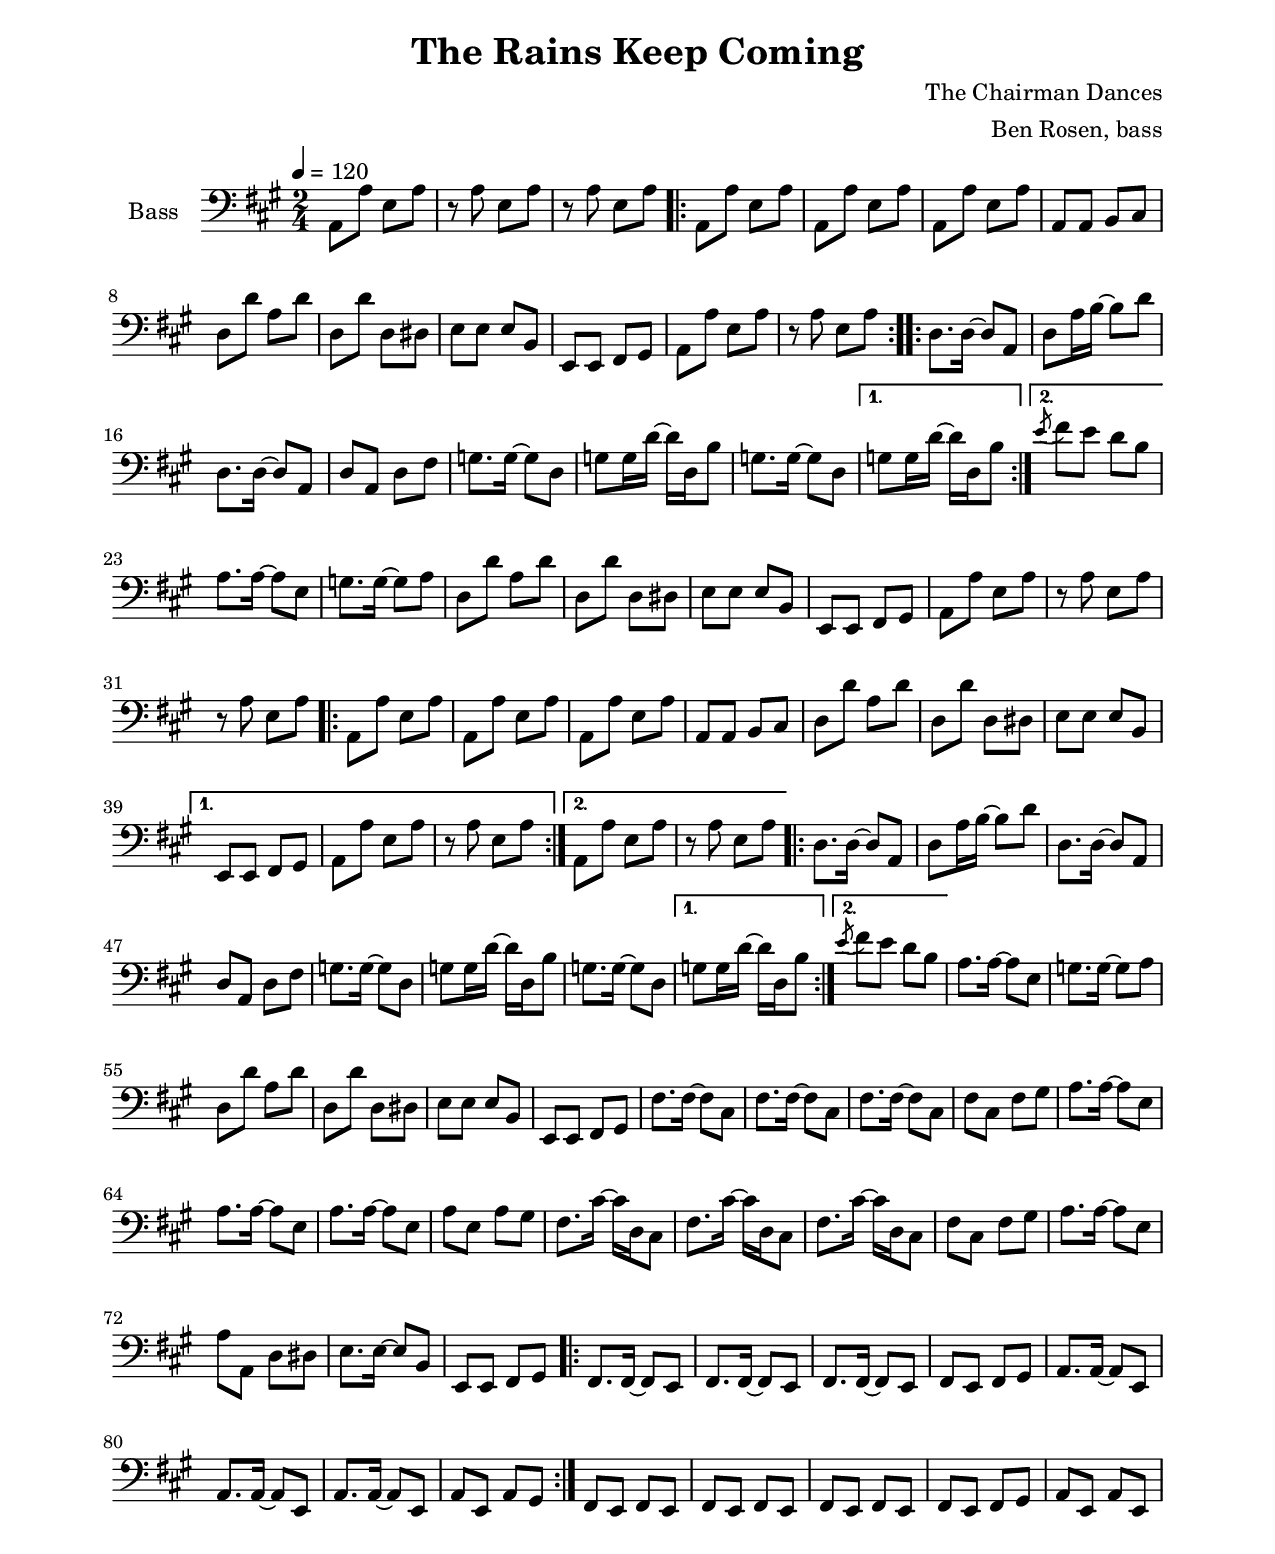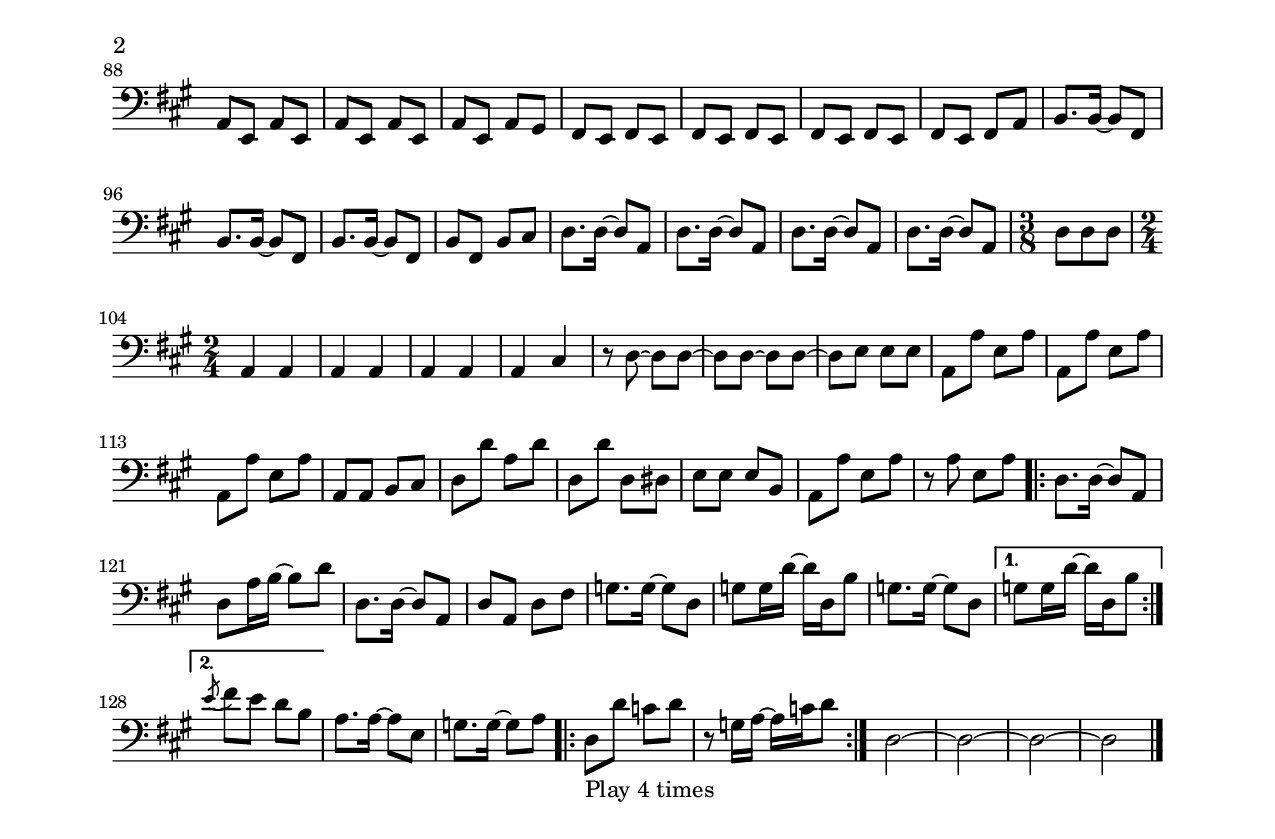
\version "2.24.0"

\include "settings.ily"

\header {
  title = "The Rains Keep Coming"
  composer = "The Chairman Dances"
  arranger = "Ben Rosen, bass"
}

music = \relative a, {
  \tempo 4 = 120
  \key a \major
  \time 2/4
  \clef "bass"

  a8 a' e a |
  r8 a e a |
  r8 a e a |

  \repeat volta 2 {
    \repeat unfold 3 {
      a,8 a' e a |
    }
    a,8 a b cs |

    d8 d' a d |
    d,8 d' d, ds |
    e8 e e b |
    e,8 e fs gs |

    a8 a' e a |
    r8 a e a |
  }

  \repeat volta 2 {
    d,8. d16 ~ d8 a |
    d8 a'16 b ~ b8 d |
    d,8. d16 ~ d8 a |
    d8 a8 d fs |
    g8. g16 ~ g8 d |
    g8 g16 d' ~ d d, b'8 |
    g8. g16 ~ g8 d |

    \alternative {
      \volta 1 {
        g8 g16 d' ~ d d, b'8 |
      }

      \volta 2 {
        \acciaccatura { e8 } fs e d b |
      }
    }
  }

  a8. a16 ~ a8 e |
  g8. g16 ~ g8 a |
  d,8 d' a d |
  d,8 d' d, ds |
  e8 e e b |
  e,8 e fs gs |
  a8 a' e a |
  r8 a e a |
  r8 a e a |

  \repeat volta 2 {
    a,8 a' e a |
    a, a' e a |
    a,8 a' e a |
    a,8 a b cs |
    d8 d' a d |
    d,8 d' d, ds |
    e8 e e b

    \alternative {
      \volta 1 {
        e,8 e8 fs8 gs8 |
        a8 a'8 e8 a8 |
        r8 a8 e8 a8
      }

      \volta 2 {
        a,8 a'8 e8 a8 |
        r8 a8 e8 a8
      }
    }
  }

  \repeat volta 2 {
    d,8. d16 ~ d8 a8 |
    d8 a'16 b16 ~ b8 d8 |
    d,8. d16 ~ d8 a8 |
    d8 a8 d8 fs8 |
    g8. g16 ~ g8 d8 |
    g8 g16 d'16 ~ d16 d,16 b'8 |
    g8. g16 ~ g8 d8 }
  \alternative { {
    |
    g8 g16 d'16 ~ d16 d,16 b'8 }
                 {
                   |
                   \acciaccatura { e8 } fs8 e8 d8 b8 }
               } |
  a8. a16 ~ a8 e8 |
  g8. g16 ~ g8 a8 |
  d,8 d'8 a8 d8 |
  d,8 d'8 d,8 ds8 |
  e8 e8 e8 b8 |
  e,8 e8 fs8 gs8 |
  fs'8. fs16 ~ fs8 cs8 |
  fs8. fs16 ~ fs8 cs8 |
  fs8. fs16 ~ fs8 cs8 |
  fs8 cs8 fs8 gs8 |
  a8. a16 ~ a8 e8 |
  a8. a16 ~ a8 e8 |
  a8. a16 ~ a8 e8 |
  a8 e8 a8 gs8 |
  fs8. cs'16 ~ cs16 d,16 cs8 |
  fs8. cs'16 ~ cs16 d,16 cs8 |
  fs8. cs'16 ~ cs16 d,16 cs8 |
  fs8 cs8 fs8 gs8 |
  a8. a16 ~ a8 e8 |
  a8 a,8 d8 ds8 |
  e8. e16 ~ e8 b8 |
  e,8 e8 fs8 gs8 \repeat volta 2 {
    |
    fs8. fs16 ~ fs8 e8 |
    fs8. fs16 ~ fs8 e8 |
    fs8. fs16 ~ fs8 e8 |
    fs8 e8 fs8 gs8 |
    a8. a16 ~ a8 e8 |
    a8. a16 ~ a8 e8 |
    a8. a16 ~ a8 e8 |
    a8 e8 a8 gs8 }
  |
  fs8 e8 fs8 e8 |
  fs8 e8 fs8 e8 |
  fs8 e8 fs8 e8 |
  fs8 e8 fs8 gs8 |
  a8 e8 a8 e8 |
  a8 e8 a8 e8 |
  a8 e8 a8 e8 |
  a8 e8 a8 gs8 |
  fs8 e8 fs8 e8 |
  fs8 e8 fs8 e8 |
  fs8 e8 fs8 e8 |
  fs8 e8 fs8 a8 |
  b8. b16 ~ b8 fs8 |
  b8. b16 ~ b8 fs8 |
  b8. b16 ~ b8 fs8 |
  b8 fs8 b8 cs8 |
  d8. d16 ~ d8 a8 |
  d8. d16 ~ d8 a8 |
  d8. d16 ~ d8 a8 |
  d8. d16 ~ d8 a8 |
  \time 3/8  d8 d8 d8 |
  \time 2/4  a4 a4 |
  a4 a4 |
  a4 a4 |
  a4 cs4 |
  r8 d8 ~ d8 d8 ~ |
  d8 d8 ~ d8 d8 ~ |
  d8 e8 e8 e8 |
  a,8 a'8 e8 a8 |
  a,8 a'8 e8 a8 |
  a,8 a'8 e8 a8 |
  a,8 a8 b8 cs8 |
  d8 d'8 a8 d8 |
  d,8 d'8 d,8 ds8 |
  e8 e8 e8 b8 |
  a8 a'8 e8 a8 |
  r8 a8 e8 a8 \repeat volta 2 {
    |
    d,8. d16 ~ d8 a8 |
    d8 a'16 b16 ~ b8 d8 |
    d,8. d16 ~ d8 a8 |
    d8 a8 d8 fs8 |
    g8. g16 ~ g8 d8 |
    g8 g16 d'16 ~ d16 d,16 b'8 |
    g8. g16 ~ g8 d8 }
  \alternative { {
    |
    g8 g16 d'16 ~ d16 d,16 b'8 }
                 {
                   |
                   \acciaccatura { e8 } fs8 e8 d8 b8 }
               } |
  a8. a16 ~ a8 e8 |
  g8. g16 ~ g8 a8 \repeat volta 2 {
    |
    d,8 _ "Play 4 times" d'8 c8 d8 |
    r8 g,16 a16 ~ a16 c16 d8 }
  |
  d,2 ~ |
  d2 ~ |
  d2 ~ |
  d2 \bar "|."
}

\score {
  \new Staff \with {
    instrumentName = "Bass"
  } {
    \music
  }
}
